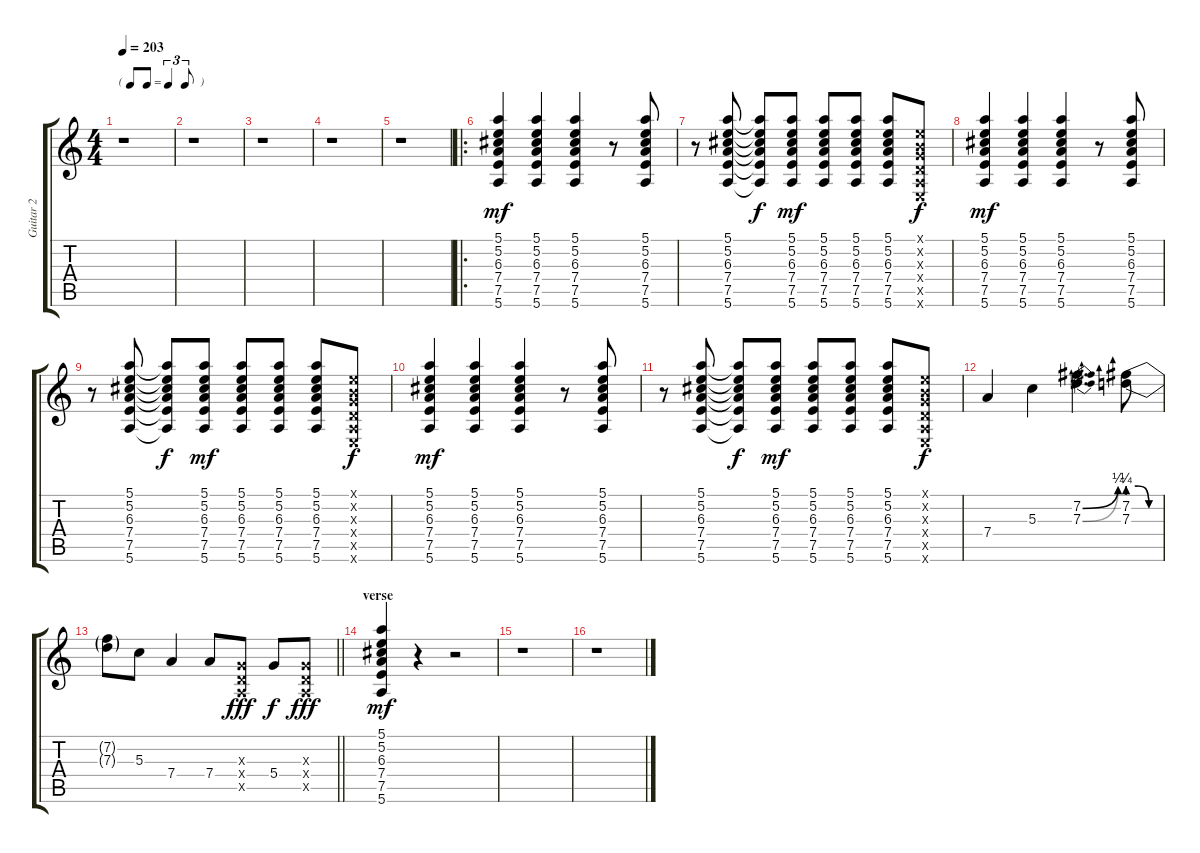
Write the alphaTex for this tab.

\track ("Guitar 2" "Guitar 2") {instrument overdrivenguitar}
\staff {score tabs}
\tuning (E4 B3 G3 D3 A2 E2) {hide}
\ts (4 4)
\tf triplet8th
\tempo 203
\clef g2
\ks c
r.1{dy mf} |
r.1 |
r.1 |
r.1 |
r.1 |
\ro
(5.1 5.2 6.3 7.4 7.5 5.6).4 (5.1 5.2 6.3 7.4 7.5 5.6).4 (5.1 5.2 6.3 7.4 7.5 5.6).4 r.8 (5.1 5.2 6.3 7.4 7.5 5.6).8 |
r.8 (5.1 5.2 6.3 7.4 7.5 5.6).8 (5.1{t} 5.2{t} 6.3{t} 7.4{t} 7.5{t} 5.6{t}).8{dy f} (5.1 5.2 6.3 7.4 7.5 5.6).8{dy mf} (5.1 5.2 6.3 7.4 7.5 5.6).8 (5.1 5.2 6.3 7.4 7.5 5.6).8 (5.1 5.2 6.3 7.4 7.5 5.6).8 (0.1{x} 0.2{x} 0.3{x} 0.4{x} 0.5{x} 0.6{x}).8{dy f} |
(5.1 5.2 6.3 7.4 7.5 5.6).4{dy mf} (5.1 5.2 6.3 7.4 7.5 5.6).4 (5.1 5.2 6.3 7.4 7.5 5.6).4 r.8 (5.1 5.2 6.3 7.4 7.5 5.6).8 |
r.8 (5.1 5.2 6.3 7.4 7.5 5.6).8 (5.1{t} 5.2{t} 6.3{t} 7.4{t} 7.5{t} 5.6{t}).8{dy f} (5.1 5.2 6.3 7.4 7.5 5.6).8{dy mf} (5.1 5.2 6.3 7.4 7.5 5.6).8 (5.1 5.2 6.3 7.4 7.5 5.6).8 (5.1 5.2 6.3 7.4 7.5 5.6).8 (0.1{x} 0.2{x} 0.3{x} 0.4{x} 0.5{x} 0.6{x}).8{dy f} |
(5.1 5.2 6.3 7.4 7.5 5.6).4{dy mf} (5.1 5.2 6.3 7.4 7.5 5.6).4 (5.1 5.2 6.3 7.4 7.5 5.6).4 r.8 (5.1 5.2 6.3 7.4 7.5 5.6).8 |
r.8 (5.1 5.2 6.3 7.4 7.5 5.6).8 (5.1{t} 5.2{t} 6.3{t} 7.4{t} 7.5{t} 5.6{t}).8{dy f} (5.1 5.2 6.3 7.4 7.5 5.6).8{dy mf} (5.1 5.2 6.3 7.4 7.5 5.6).8 (5.1 5.2 6.3 7.4 7.5 5.6).8 (5.1 5.2 6.3 7.4 7.5 5.6).8 (0.1{x} 0.2{x} 0.3{x} 0.4{x} 0.5{x} 0.6{x}).8{dy f} |
7.4.4 5.3.4 (7.2{be (bend 0 0 60 1)} 7.3{be (bend 0 0 60 1)}).4{d} (7.2{be (custom 0 1 20 1 40 0 60 0)} 7.3{be (custom 0 1 20 1 40 0 60 0)}).8 |
\barLineRight lightlight
(7.2{t} 7.3{t}).8 5.3.8 7.4.4 7.4.8 (0.3{x} 0.4{x} 0.5{x}).8{dy fff} 5.4.8{dy f} (0.3{x} 0.4{x} 0.5{x}).8{dy fff} |
\section ("" "verse")
(5.1 5.2 6.3 7.4 7.5 5.6).4{dy mf} r.4 r.2 |
r.1 |
r.1
